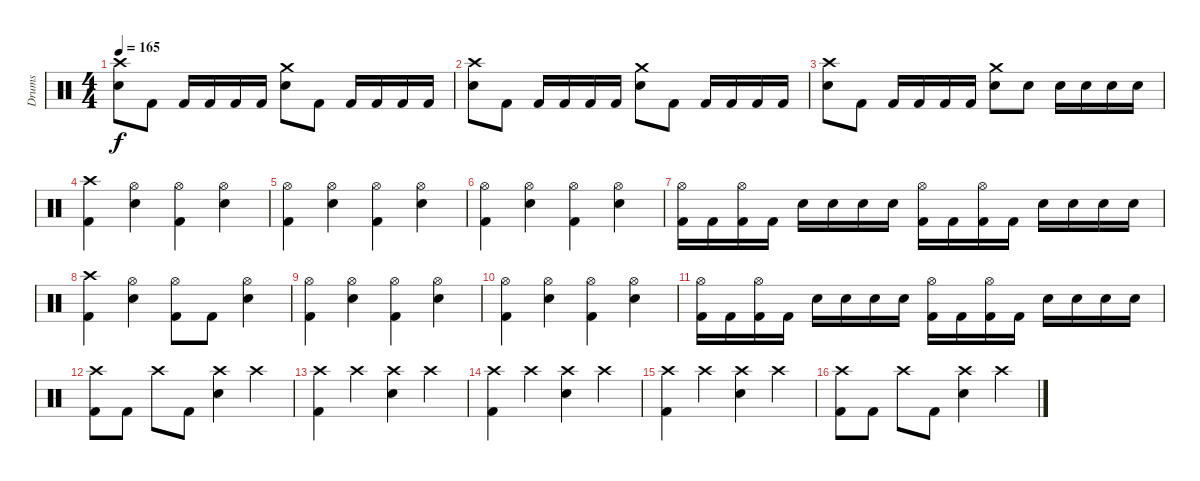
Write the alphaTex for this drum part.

\track ("Drums" "Drums") {instrument percussion}
\staff {score}
\articulation defaults
\ts (4 4)
\tempo 165
\clef neutral
\ks c
("Crash high (hit)" "Electric Snare (hit)").8{dy f} "Kick (hit) 2".8 "Kick (hit) 2".16 "Kick (hit) 2".16 "Kick (hit) 2".16 "Kick (hit) 2".16 ("Crash medium (hit)" "Electric Snare (hit)").8 "Kick (hit) 2".8 "Kick (hit) 2".16 "Kick (hit) 2".16 "Kick (hit) 2".16 "Kick (hit) 2".16 |
("Crash high (hit)" "Electric Snare (hit)").8 "Kick (hit) 2".8 "Kick (hit) 2".16 "Kick (hit) 2".16 "Kick (hit) 2".16 "Kick (hit) 2".16 ("Crash medium (hit)" "Electric Snare (hit)").8 "Kick (hit) 2".8 "Kick (hit) 2".16 "Kick (hit) 2".16 "Kick (hit) 2".16 "Kick (hit) 2".16 |
("Crash high (hit)" "Electric Snare (hit)").8 "Kick (hit) 2".8 "Kick (hit) 2".16 "Kick (hit) 2".16 "Kick (hit) 2".16 "Kick (hit) 2".16 ("Crash medium (hit)" "Electric Snare (hit)").8 "Electric Snare (hit)".8 "Electric Snare (hit)".16 "Electric Snare (hit)".16 "Electric Snare (hit)".16 "Electric Snare (hit)".16 |
("Crash high (hit)" "Kick (hit) 2").4 ("Hi-Hat (open)" "Electric Snare (hit)").4 ("Hi-Hat (open)" "Kick (hit) 2").4 ("Hi-Hat (open)" "Electric Snare (hit)").4 |
("Hi-Hat (open)" "Kick (hit) 2").4 ("Hi-Hat (open)" "Electric Snare (hit)").4 ("Hi-Hat (open)" "Kick (hit) 2").4 ("Hi-Hat (open)" "Electric Snare (hit)").4 |
("Hi-Hat (open)" "Kick (hit) 2").4 ("Hi-Hat (open)" "Electric Snare (hit)").4 ("Hi-Hat (open)" "Kick (hit) 2").4 ("Hi-Hat (open)" "Electric Snare (hit)").4 |
("Hi-Hat (open)" "Kick (hit) 2").16 "Kick (hit) 2".16 ("Hi-Hat (open)" "Kick (hit) 2").16 "Kick (hit) 2".16 "Electric Snare (hit)".16 "Electric Snare (hit)".16 "Electric Snare (hit)".16 "Electric Snare (hit)".16 ("Hi-Hat (open)" "Kick (hit) 2").16 "Kick (hit) 2".16 ("Hi-Hat (open)" "Kick (hit) 2").16 "Kick (hit) 2".16 "Electric Snare (hit)".16 "Electric Snare (hit)".16 "Electric Snare (hit)".16 "Electric Snare (hit)".16 |
("Crash high (hit)" "Kick (hit) 2").4 ("Hi-Hat (open)" "Electric Snare (hit)").4 ("Hi-Hat (open)" "Kick (hit) 2").8 "Kick (hit) 2".8 ("Hi-Hat (open)" "Electric Snare (hit)").4 |
("Hi-Hat (open)" "Kick (hit) 2").4 ("Hi-Hat (open)" "Electric Snare (hit)").4 ("Hi-Hat (open)" "Kick (hit) 2").4 ("Hi-Hat (open)" "Electric Snare (hit)").4 |
("Hi-Hat (open)" "Kick (hit) 2").4 ("Hi-Hat (open)" "Electric Snare (hit)").4 ("Hi-Hat (open)" "Kick (hit) 2").4 ("Hi-Hat (open)" "Electric Snare (hit)").4 |
("Hi-Hat (open)" "Kick (hit) 2").16 "Kick (hit) 2".16 ("Hi-Hat (open)" "Kick (hit) 2").16 "Kick (hit) 2".16 "Electric Snare (hit)".16 "Electric Snare (hit)".16 "Electric Snare (hit)".16 "Electric Snare (hit)".16 ("Hi-Hat (open)" "Kick (hit) 2").16 "Kick (hit) 2".16 ("Hi-Hat (open)" "Kick (hit) 2").16 "Kick (hit) 2".16 "Electric Snare (hit)".16 "Electric Snare (hit)".16 "Electric Snare (hit)".16 "Electric Snare (hit)".16 |
("Crash high (hit)" "Kick (hit) 2").8 "Kick (hit) 2".8 "Crash high (hit)".8 "Kick (hit) 2".8 ("Crash high (hit)" "Electric Snare (hit)").4 "Crash high (hit)".4 |
("Crash high (hit)" "Kick (hit) 2").4 "Crash high (hit)".4 ("Crash high (hit)" "Electric Snare (hit)").4 "Crash high (hit)".4 |
("Crash high (hit)" "Kick (hit) 2").4 "Crash high (hit)".4 ("Crash high (hit)" "Electric Snare (hit)").4 "Crash high (hit)".4 |
("Crash high (hit)" "Kick (hit) 2").4 "Crash high (hit)".4 ("Crash high (hit)" "Electric Snare (hit)").4 "Crash high (hit)".4 |
("Crash high (hit)" "Kick (hit) 2").8 "Kick (hit) 2".8 "Crash high (hit)".8 "Kick (hit) 2".8 ("Crash high (hit)" "Electric Snare (hit)").4 "Crash high (hit)".4
